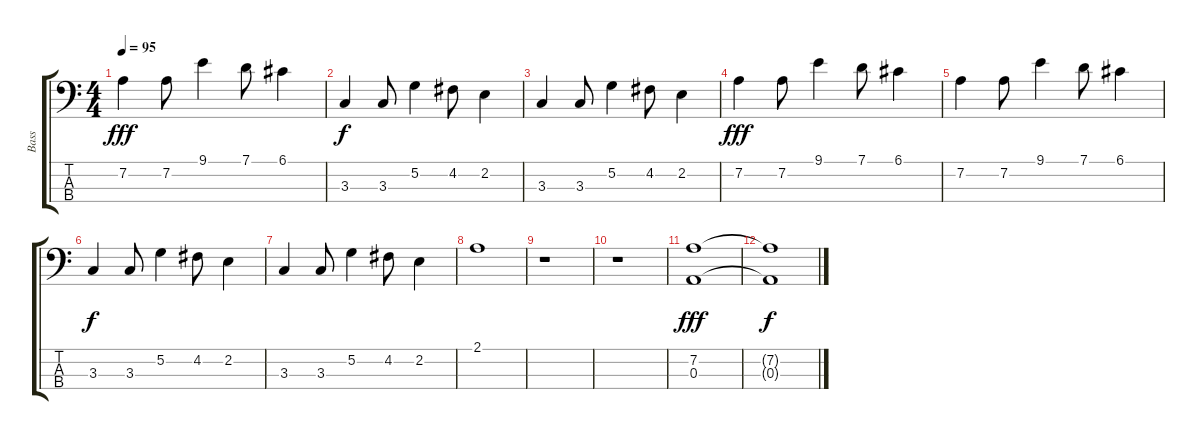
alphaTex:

\track ("Bass" "Bass") {instrument electricbassfinger}
\staff {score tabs}
\tuning (G2 D2 A1 E1) {hide}
\ts (4 4)
\tempo 95
\clef f4
\ks c
7.2.4{dy fff} 7.2.8 9.1.4 7.1.8 6.1.4 |
3.3.4{dy f} 3.3.8 5.2.4 4.2.8 2.2.4 |
3.3.4 3.3.8 5.2.4 4.2.8 2.2.4 |
7.2.4{dy fff} 7.2.8 9.1.4 7.1.8 6.1.4 |
7.2.4 7.2.8 9.1.4 7.1.8 6.1.4 |
3.3.4{dy f} 3.3.8 5.2.4 4.2.8 2.2.4 |
3.3.4 3.3.8 5.2.4 4.2.8 2.2.4 |
2.1.1 |
r.1 |
r.1 |
(7.2 0.3).1{dy fff} |
(7.2{t} 0.3{t}).1{dy f}
